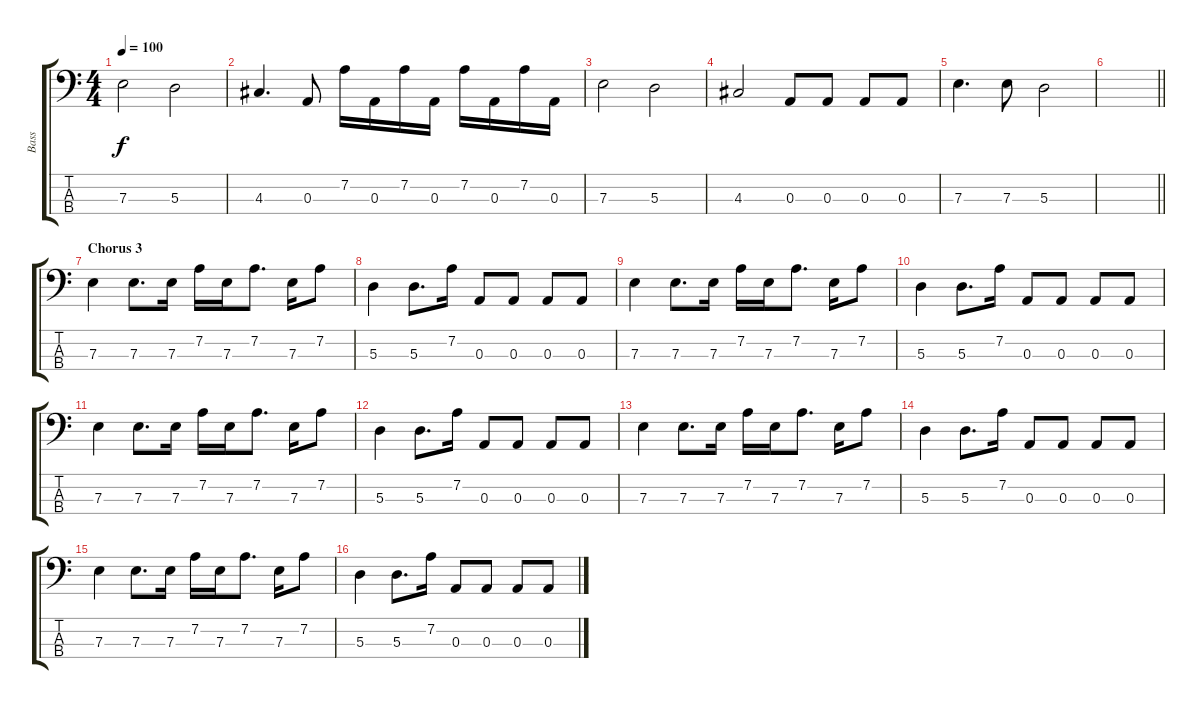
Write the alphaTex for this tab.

\track ("Bass" "Bass") {instrument electricbassfinger}
\staff {score tabs}
\tuning (G2 D2 A1 E1) {hide}
\ts (4 4)
\tempo 100
\clef f4
\ks c
7.3.2{dy f} 5.3.2 |
4.3.4{d} 0.3.8 7.2.16 0.3.16 7.2.16 0.3.16 7.2.16 0.3.16 7.2.16 0.3.16 |
7.3.2 5.3.2 |
4.3.2 0.3.8 0.3.8 0.3.8 0.3.8 |
7.3.4{d} 7.3.8 5.3.2 |
\barLineRight lightlight
|
\section ("" "Chorus 3")
7.3.4 7.3.8{d} 7.3.16 7.2.16 7.3.16 7.2.8{d} 7.3.16 7.2.8 |
5.3.4 5.3.8{d} 7.2.16 0.3.8 0.3.8 0.3.8 0.3.8 |
7.3.4 7.3.8{d} 7.3.16 7.2.16 7.3.16 7.2.8{d} 7.3.16 7.2.8 |
5.3.4 5.3.8{d} 7.2.16 0.3.8 0.3.8 0.3.8 0.3.8 |
7.3.4 7.3.8{d} 7.3.16 7.2.16 7.3.16 7.2.8{d} 7.3.16 7.2.8 |
5.3.4 5.3.8{d} 7.2.16 0.3.8 0.3.8 0.3.8 0.3.8 |
7.3.4 7.3.8{d} 7.3.16 7.2.16 7.3.16 7.2.8{d} 7.3.16 7.2.8 |
5.3.4 5.3.8{d} 7.2.16 0.3.8 0.3.8 0.3.8 0.3.8 |
7.3.4 7.3.8{d} 7.3.16 7.2.16 7.3.16 7.2.8{d} 7.3.16 7.2.8 |
5.3.4 5.3.8{d} 7.2.16 0.3.8 0.3.8 0.3.8 0.3.8
